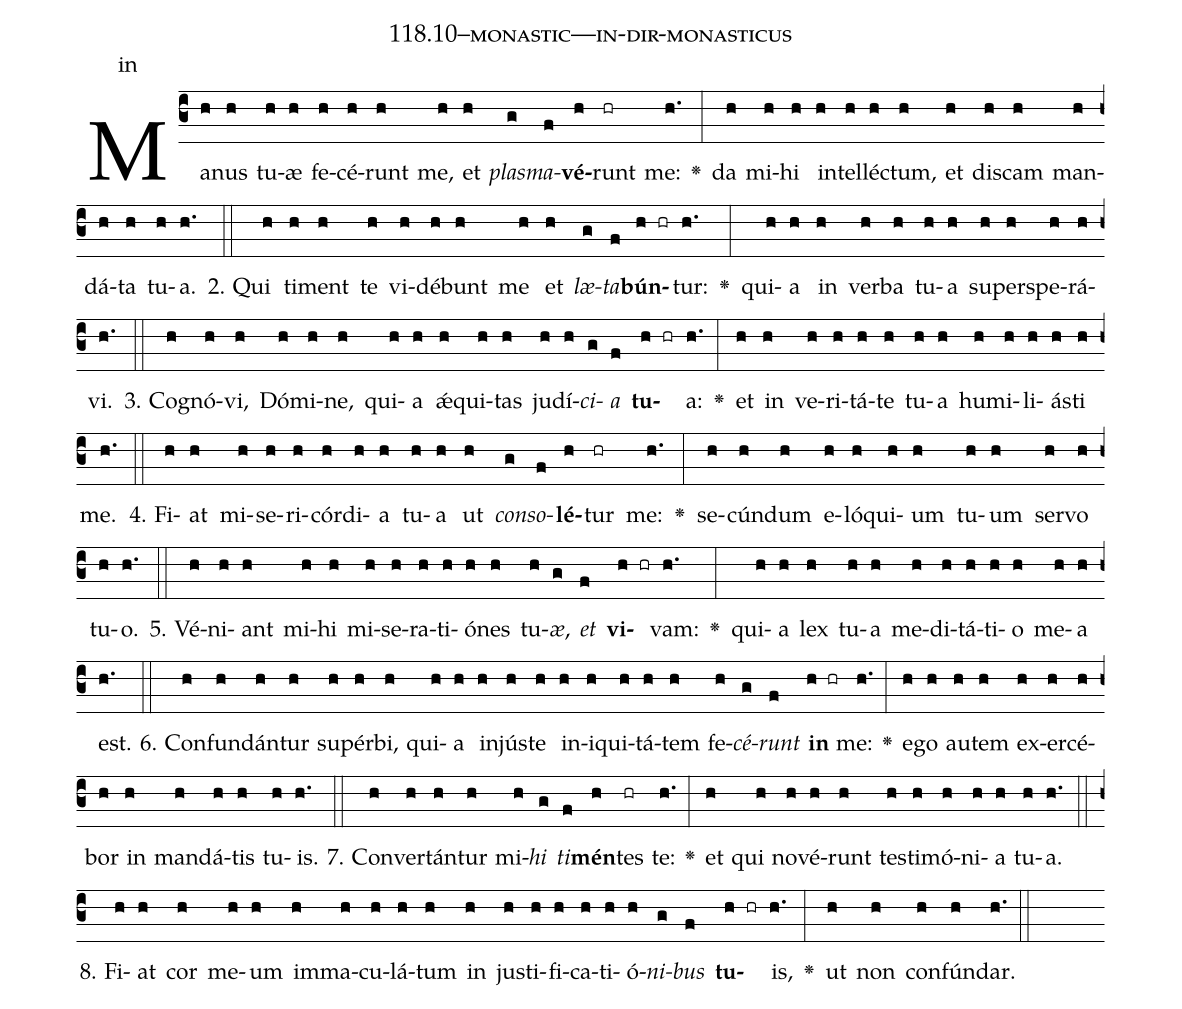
name: 118.10--monastic---in-dir-monasticus;
annotation: in;
%%
(c3)Ma(h)nus(h) tu(h)æ(h) fe(h)cé(h)runt(h) me,(h) et(h) <i>plas</i>(g)<i>ma</i>(f)<b>vé</b>(h)runt(hr) me:(h.) <v>\greheightstar</v>(:) da(h) mi(h)hi(h) in(h)tel(h)léc(h)tum,(h) et(h) dis(h)cam(h) man(h)dá(h)ta(h) tu(h)a.(h.) (::)
2. Qui(h) ti(h)ment(h) te(h) vi(h)dé(h)bunt(h) me(h) et(h) <i>læ</i>(g)<i>ta</i>(f)<b>bún</b>(h hr)tur:(h.) <v>\greheightstar</v>(:) qui(h)a(h) in(h) ver(h)ba(h) tu(h)a(h) su(h)per(h)spe(h)rá(h)vi.(h.) (::)
3. Co(h)gnó(h)vi,(h) Dó(h)mi(h)ne,(h) qui(h)a(h) ǽ(h)qui(h)tas(h) ju(h)dí(h)<i>ci</i>(g)<i>a</i>(f) <b>tu</b>(h hr)a:(h.) <v>\greheightstar</v>(:) et(h) in(h) ve(h)ri(h)tá(h)te(h) tu(h)a(h) hu(h)mi(h)li(h)ás(h)ti(h) me.(h.) (::)
4. Fi(h)at(h) mi(h)se(h)ri(h)cór(h)di(h)a(h) tu(h)a(h) ut(h) <i>con</i>(g)<i>so</i>(f)<b>lé</b>(h)tur(hr) me:(h.) <v>\greheightstar</v>(:) se(h)cún(h)dum(h) e(h)ló(h)qui(h)um(h) tu(h)um(h) ser(h)vo(h) tu(h)o.(h.) (::)
5. Vé(h)ni(h)ant(h) mi(h)hi(h) mi(h)se(h)ra(h)ti(h)ó(h)nes(h) tu(h)<i>æ</i>,(g) <i>et</i>(f) <b>vi</b>(h hr)vam:(h.) <v>\greheightstar</v>(:) qui(h)a(h) lex(h) tu(h)a(h) me(h)di(h)tá(h)ti(h)o(h) me(h)a(h) est.(h.) (::)
6. Con(h)fun(h)dán(h)tur(h) su(h)pér(h)bi,(h) qui(h)a(h) in(h)jús(h)te(h) in(h)i(h)qui(h)tá(h)tem(h) fe(h)<i>cé</i>(g)<i>runt</i>(f) <b>in</b>(h hr) me:(h.) <v>\greheightstar</v>(:) e(h)go(h) au(h)tem(h) ex(h)er(h)cé(h)bor(h) in(h) man(h)dá(h)tis(h) tu(h)is.(h.) (::)
7. Con(h)ver(h)tán(h)tur(h) mi(h)<i>hi</i>(g) <i>ti</i>(f)<b>mén</b>(h)tes(hr) te:(h.) <v>\greheightstar</v>(:) et(h) qui(h) no(h)vé(h)runt(h) tes(h)ti(h)mó(h)ni(h)a(h) tu(h)a.(h.) (::)
8. Fi(h)at(h) cor(h) me(h)um(h) im(h)ma(h)cu(h)lá(h)tum(h) in(h) jus(h)ti(h)fi(h)ca(h)ti(h)ó(h)<i>ni</i>(g)<i>bus</i>(f) <b>tu</b>(h hr)is,(h.) <v>\greheightstar</v>(:) ut(h) non(h) con(h)fún(h)dar.(h.) (::)
